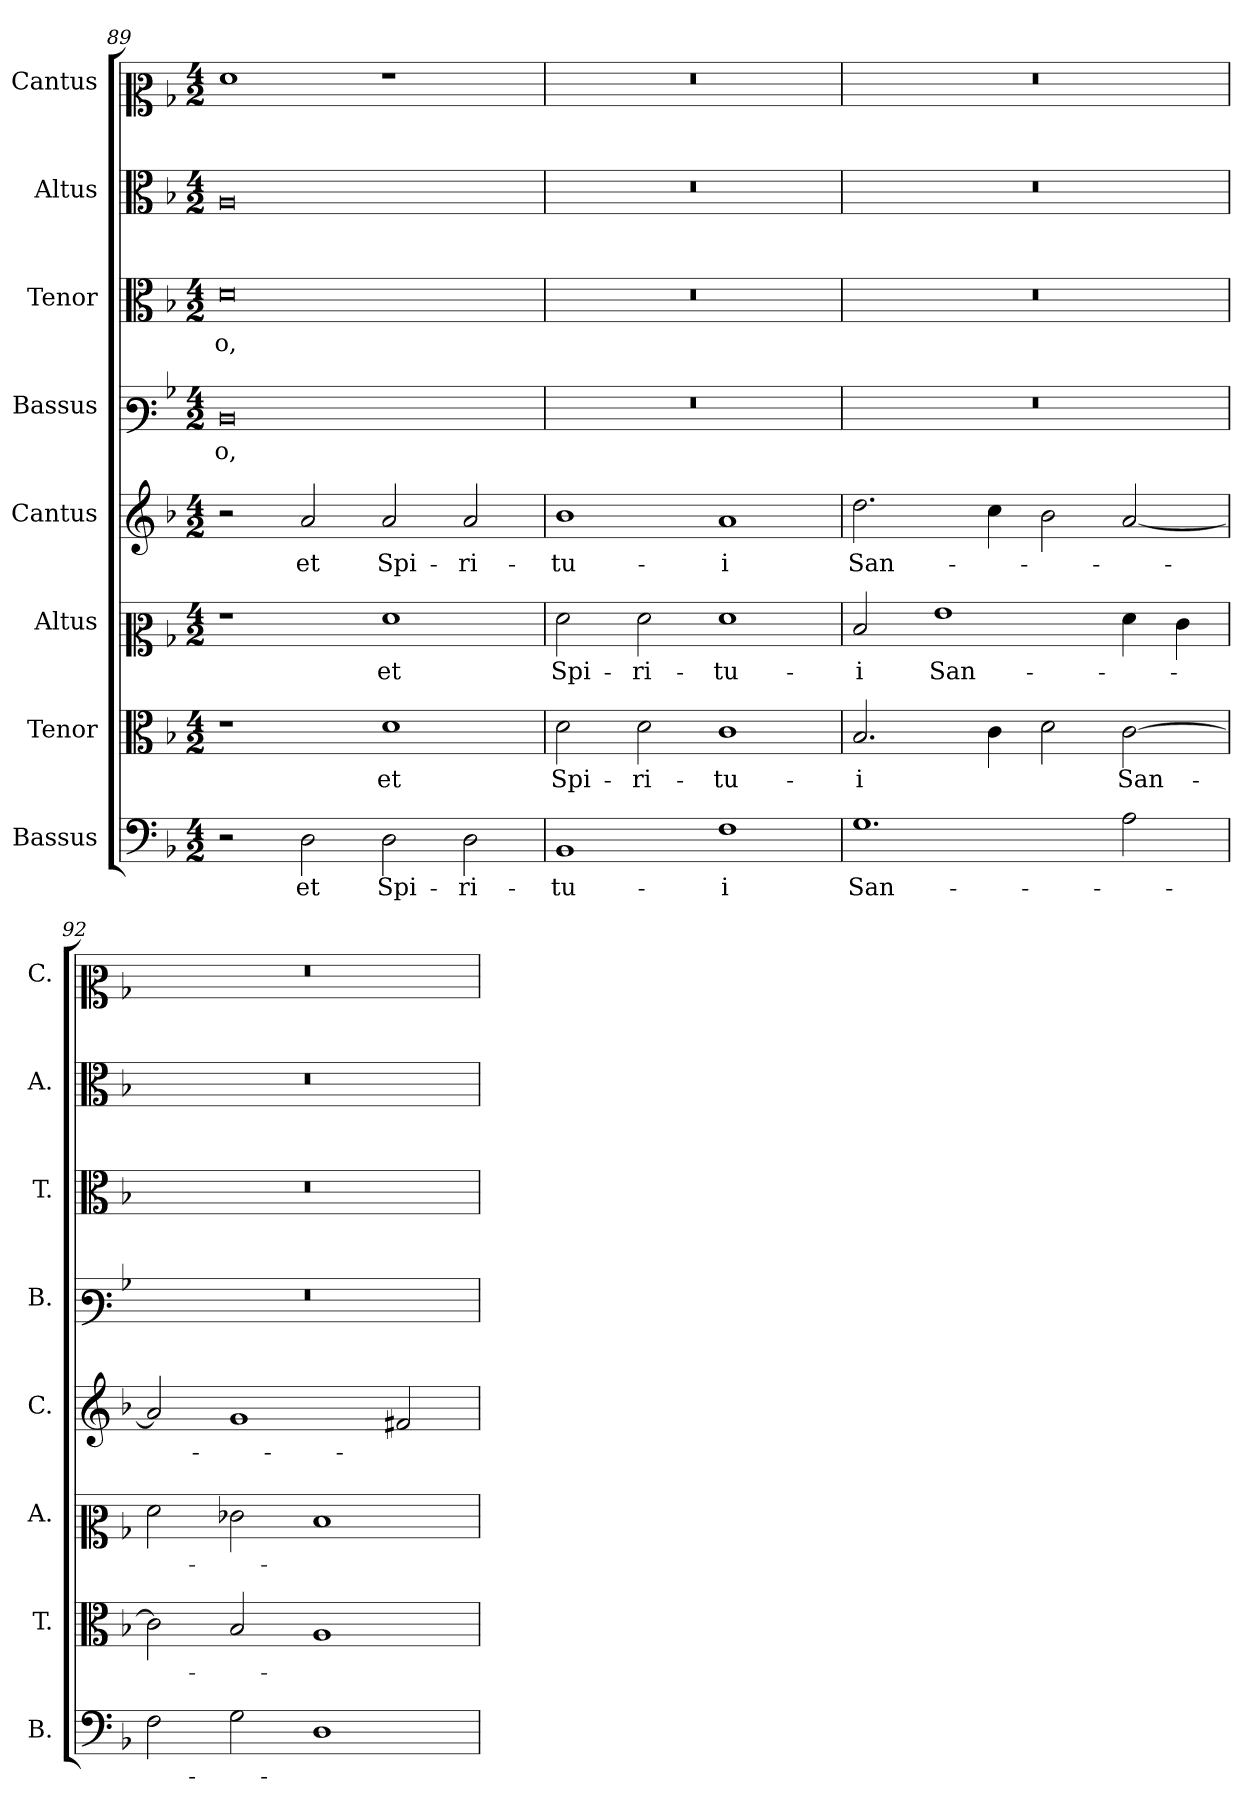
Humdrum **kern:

**kern	**text	**kern	**text	**kern	**text	**kern	**text	**kern	**text	**kern	**text	**kern	**kern
*part8	*part8	*part7	*part7	*part6	*part6	*part5	*part5	*part4	*part4	*part3	*part3	*part2	*part1
*staff8	*staff8	*staff7	*staff7	*staff6	*staff6	*staff5	*staff5	*staff4	*staff4	*staff3	*staff3	*staff2	*staff1
*I"Bassus	*	*I"Tenor	*	*I"Altus	*	*I"Cantus	*	*I"Bassus	*	*I"Tenor	*	*I"Altus	*I"Cantus
*I'B.	*	*I'T.	*	*I'A.	*	*I'C.	*	*I'B.	*	*I'T.	*	*I'A.	*I'C.
*clefF4	*	*clefC3	*	*clefC2	*	*clefG2	*	*clefF3	*	*clefC3	*	*clefC3	*clefC2
*k[b-]	*	*k[b-]	*	*k[b-]	*	*k[b-]	*	*k[b-]	*	*k[b-]	*	*k[b-]	*k[b-]
*M4/2	*	*M4/2	*	*M4/2	*	*M4/2	*	*M4/2	*	*M4/2	*	*M4/2	*M4/2
=89	=89	=89	=89	=89	=89	=89	=89	=89	=89	=89	=89	=89	=89
2r	.	1r	.	1r	.	2r	.	0D	-o,	0d	-o,	0A	1f
2D\	et	.	.	.	.	2a/	et	.	.	.	.	.	.
2D\	Spi-	1d	et	1f	et	2a/	Spi-	.	.	.	.	.	1r
2D\	-ri-	.	.	.	.	2a/	-ri-	.	.	.	.	.	.
=90	=90	=90	=90	=90	=90	=90	=90	=90	=90	=90	=90	=90	=90
1BB-	-tu-	2d\	Spi-	2f\	Spi-	1b-	-tu-	0r	.	0r	.	0r	0r
.	.	2d\	-ri-	2f\	-ri-	.	.	.	.	.	.	.	.
1F	-i	1c	-tu-	1f	-tu-	1a	-i	.	.	.	.	.	.
=91	=91	=91	=91	=91	=91	=91	=91	=91	=91	=91	=91	=91	=91
1.G	San-	2.B-/	-i	2d/	-i	2.dd\	San-	0r	.	0r	.	0r	0r
.	.	.	.	1g	San-	.	.	.	.	.	.	.	.
.	.	4c\	.	.	.	4cc\	.	.	.	.	.	.	.
.	.	2d\	.	.	.	2b-\	.	.	.	.	.	.	.
2A\	.	[2c\	San-	4f\	.	[2a/	.	.	.	.	.	.	.
.	.	.	.	4e\	.	.	.	.	.	.	.	.	.
=92	=92	=92	=92	=92	=92	=92	=92	=92	=92	=92	=92	=92	=92
2F\	.	2c\]	.	2f\	.	2a/]	.	0r	.	0r	.	0r	0r
2G\	.	2B-/	.	2e-X\	.	1g	.	.	.	.	.	.	.
1D	.	1A	.	1d	.	.	.	.	.	.	.	.	.
.	.	.	.	.	.	2f#X/	.	.	.	.	.	.	.
=	=	=	=	=	=	=	=	=	=	=	=	=	=
*-	*-	*-	*-	*-	*-	*-	*-	*-	*-	*-	*-	*-	*-
